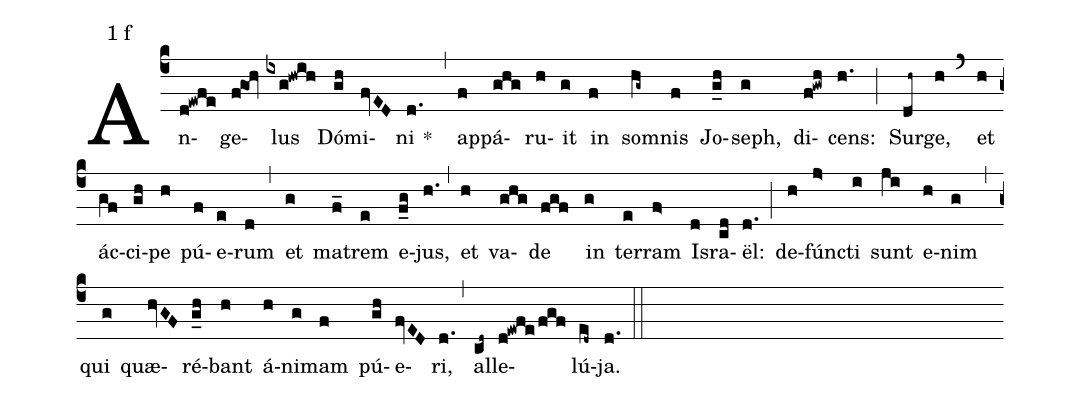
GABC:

mode:1 f;
%%
(c4) An(d!ewfe)ge(f!goh)lus(ixg!!hwih) Dó(gh)mi(fvED)ni(d.)  *()(,) ap(f)pá(ghg)ru(h)it(g) in(f) som(hg~)nis(f) Jo(g_h)seph,(g)  di(f!gwh)cens:(h.) (;) Sur(dh~)ge,(h) (`) et(h) ác(gf)ci(gh)pe(h) pú(f)e(e)rum(d) (,) et(g) ma(f_)trem(e) e(f_g)jus,(h.) (,) et(h) va(ghg)de(fgf) in(g) ter(e)ram(f>) Is(d)ra(cd)ël:(d.) (;)  de(h)fún(j>)cti(i) sunt(ji) e(h)nim(g) (,) qui(g) quæ(hvGF)ré(g_h)bant(h) á(h)ni(g)mam(f) pú(gh)e(fvED)ri,(d.) (,) al(cd~)le(d!ewfe/fgf)lú(ed~)ja.(d.) (::)
